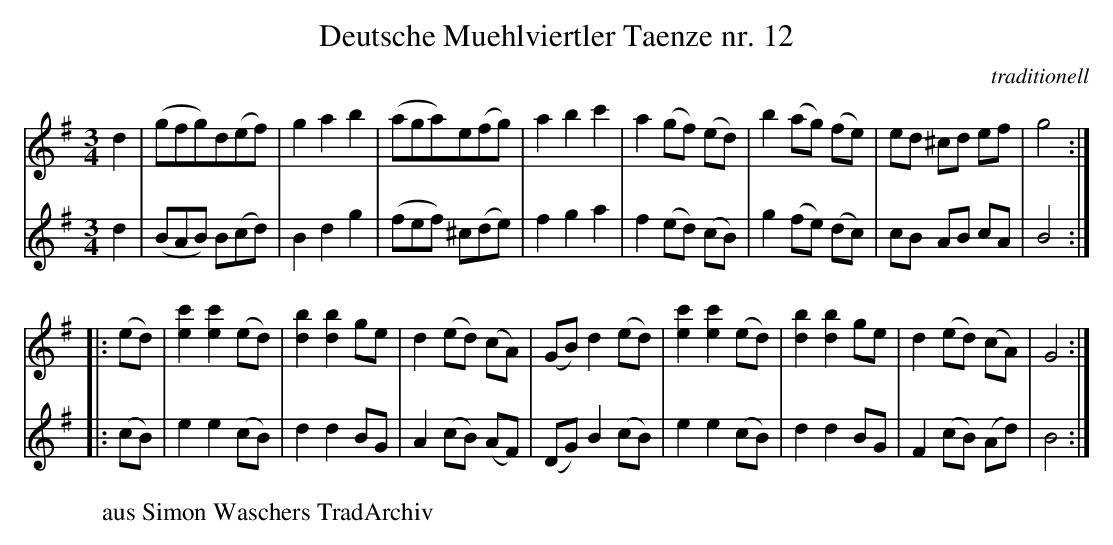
X:1
T:Deutsche Muehlviertler Taenze nr. 12
C:traditionell
M:3/4
L:1/8
K:G
V:1
d2 |\
(gfg)d(ef) | g2a2b2 | (aga)e(fg) | a2b2c'2 |\
a2(gf) (ed) | b2(ag) (fe) | ed ^cd ef | g4 :|
V:2
d2 |\
(BAB) B(cd) | B2 d2 g2 | (fef) ^c(de) | f2 g2 a2 |\
f2 (ed) (cB) | g2 (fe) (dc) | cB AB cA | B4 :|
V:1
|: (ed) |\
[c'2e2][c'2e2](ed) | [b2d2][b2d2]ge | d2(ed) (cA) | (GB)d2(ed) |\
[c'2e2][c'2e2](ed) | [b2d2][b2d2]ge | d2(ed) (cA) | G4 :|
V:2
|: (cB) |\
e2 e2 (cB) | d2 d2 BG | A2 (cB) (AF) | (DG) B2 (cB) |\
e2 e2 (cB) | d2 d2 BG | F2 (cB) (Ad) | B4 :|
W:aus Simon Waschers TradArchiv
